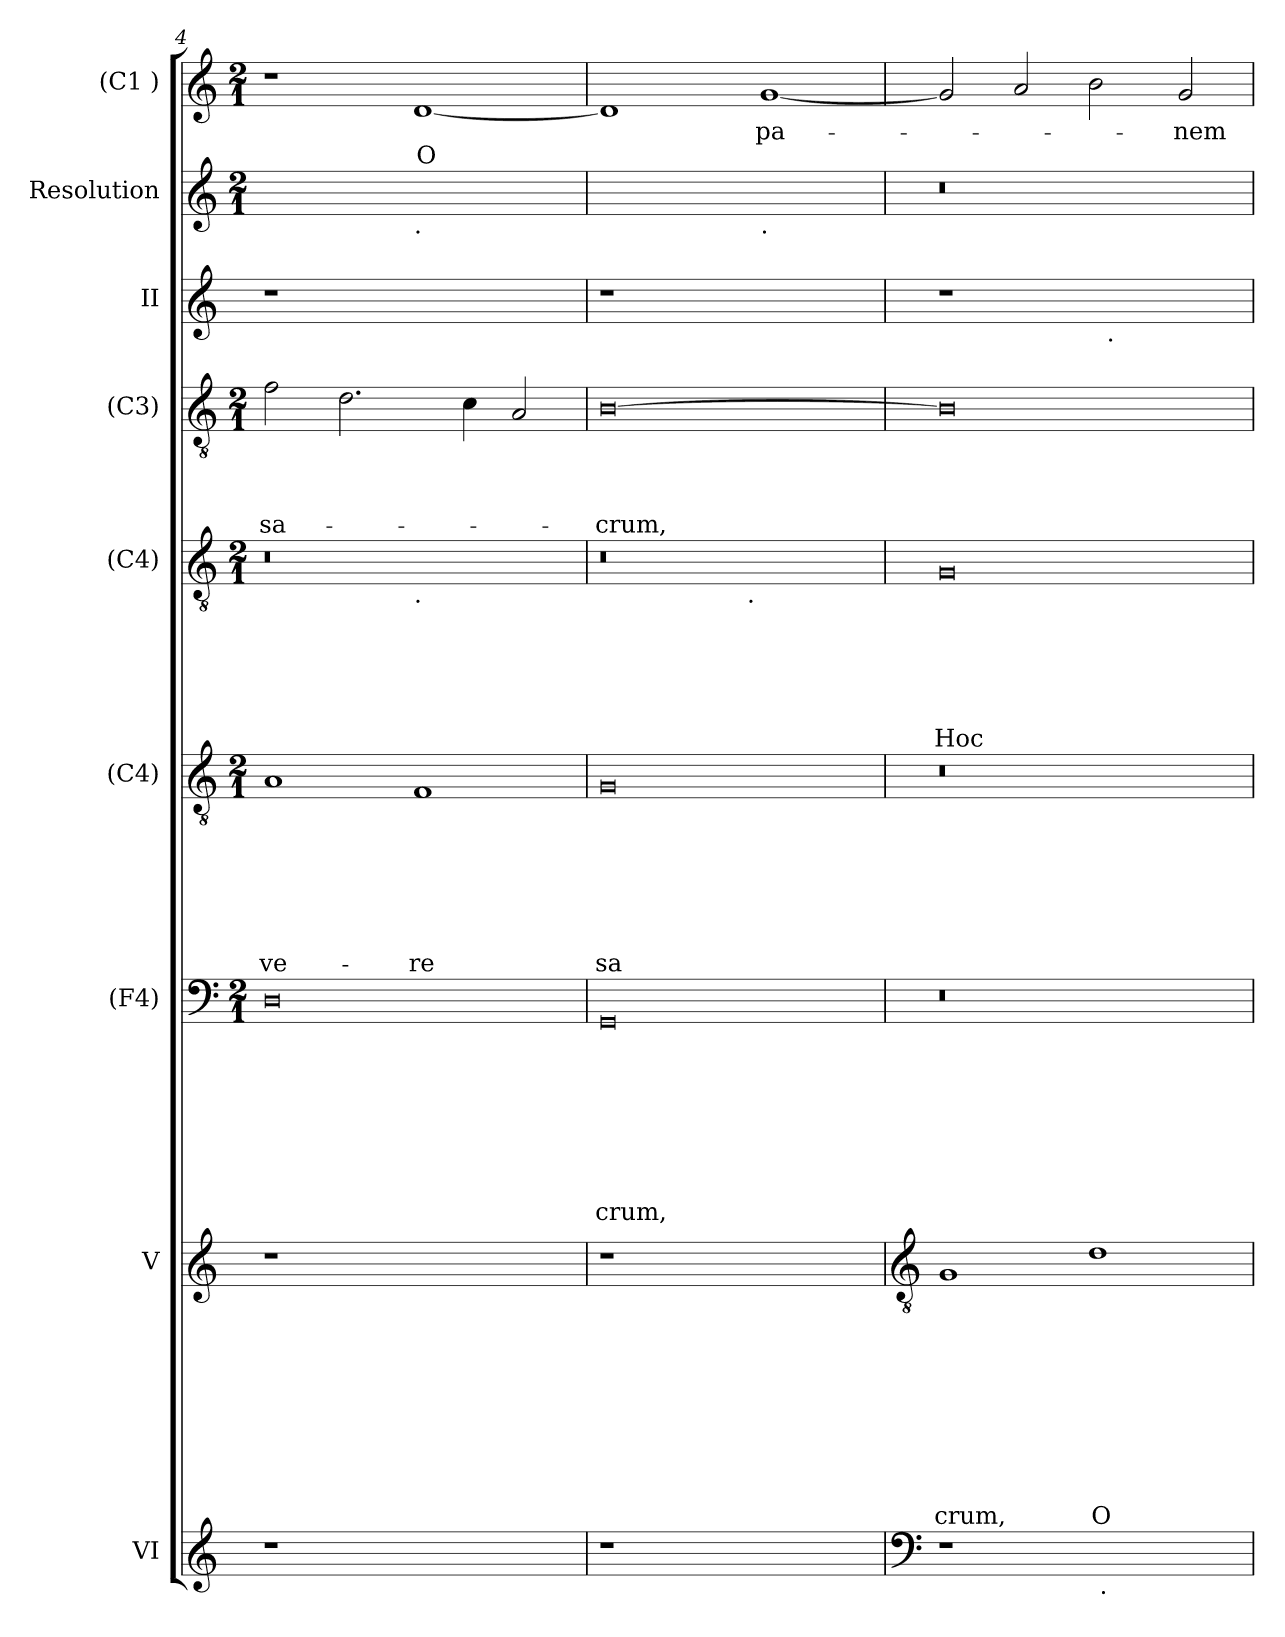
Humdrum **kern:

**kern	**kern	**text	**text	**text	**text	**text	**text	**text	**text	**text	**kern	**text	**text	**text	**text	**text	**text	**text	**text	**kern	**text	**text	**text	**text	**text	**text	**text	**kern	**text	**text	**text	**text	**text	**text	**kern	**text	**text	**text	**text	**kern	**kern	**kern	**text	**text
*part9	*part8	*part8	*part8	*part8	*part8	*part8	*part8	*part8	*part8	*part8	*part7	*part7	*part7	*part7	*part7	*part7	*part7	*part7	*part7	*part6	*part6	*part6	*part6	*part6	*part6	*part6	*part6	*part5	*part5	*part5	*part5	*part5	*part5	*part5	*part4	*part4	*part4	*part4	*part4	*part3	*part2	*part1	*part1	*part1
*staff9	*staff8	*staff8	*staff8	*staff8	*staff8	*staff8	*staff8	*staff8	*staff8	*staff8	*staff7	*staff7	*staff7	*staff7	*staff7	*staff7	*staff7	*staff7	*staff7	*staff6	*staff6	*staff6	*staff6	*staff6	*staff6	*staff6	*staff6	*staff5	*staff5	*staff5	*staff5	*staff5	*staff5	*staff5	*staff4	*staff4	*staff4	*staff4	*staff4	*staff3	*staff2	*staff1	*staff1	*staff1
*I"VI	*I"V	*	*	*	*	*	*	*	*	*	*I"(F4)	*	*	*	*	*	*	*	*	*I"(C4)	*	*	*	*	*	*	*	*I"(C4)	*	*	*	*	*	*	*I"(C3)	*	*	*	*	*I"II	*I"Resolution	*I"(C1 )	*	*
*I'VI	*I'V	*	*	*	*	*	*	*	*	*	*	*	*	*	*	*	*	*	*	*	*	*	*	*	*	*	*	*	*	*	*	*	*	*	*	*	*	*	*	*I'II	*	*	*	*
*clefG2	*clefG2	*	*	*	*	*	*	*	*	*	*clefF4	*	*	*	*	*	*	*	*	*clefGv2	*	*	*	*	*	*	*	*clefGv2	*	*	*	*	*	*	*clefGv2	*	*	*	*	*clefG2	*clefG2	*clefG2	*	*
*k[]	*k[]	*	*	*	*	*	*	*	*	*	*k[]	*	*	*	*	*	*	*	*	*k[]	*	*	*	*	*	*	*	*k[]	*	*	*	*	*	*	*k[]	*	*	*	*	*k[]	*k[]	*k[]	*	*
*C:	*C:	*	*	*	*	*	*	*	*	*	*C:	*	*	*	*	*	*	*	*	*C:	*	*	*	*	*	*	*	*C:	*	*	*	*	*	*	*C:	*	*	*	*	*C:	*C:	*C:	*	*
*	*	*	*	*	*	*	*	*	*	*	*M2/1	*	*	*	*	*	*	*	*	*M2/1	*	*	*	*	*	*	*	*M2/1	*	*	*	*	*	*	*M2/1	*	*	*	*	*	*M2/1	*M2/1	*	*
=4	=4	=4	=4	=4	=4	=4	=4	=4	=4	=4	=4	=4	=4	=4	=4	=4	=4	=4	=4	=4	=4	=4	=4	=4	=4	=4	=4	=4	=4	=4	=4	=4	=4	=4	=4	=4	=4	=4	=4	=4	=4	=4	=4	=4
!	!	!	!	!	!	!	!	!	!	!	!	!	!	!	!	!	!	!	!	!	!	!	!	!	!	!	!LO:LY:b	!	!	!	!	!	!	!	!	!	!	!	!LO:LY:b	!	!	!	!	!
*	*	*	*	*	*	*	*	*	*	*	*	*	*	*	*	*	*	*	*	*	*	*	*	*	*	*	*	*^	*	*	*	*	*	*	*	*	*	*	*	*	*	*	*	*
1r	1r	.	.	.	.	.	.	.	.	.	0D	.	.	.	.	.	.	.	.	1A	.	.	.	.	.	.	ve-	0r	1ryy	.	.	.	.	.	.	2f\	.	.	.	sa-	1r	1ryy	1r	.	.
.	.	.	.	.	.	.	.	.	.	.	.	.	.	.	.	.	.	.	.	.	.	.	.	.	.	.	.	.	.	.	.	.	.	.	.	2.d\	.	.	.	.	.	.	.	.	.
!	!	!	!	!	!	!	!	!	!	!	!	!	!	!	!	!	!	!	!	!	!	!	!	!	!	!	!	!	!	!	!	!	!	!	!	!	!	!	!	!	!	!LO:TX:b:t=.	!	!	!
!	!	!	!	!	!	!	!	!	!	!	!	!	!	!	!	!	!	!	!	!	!	!	!	!	!	!	!	!	!LO:TX:b:t=.	!	!	!	!	!	!	!	!	!	!	!	!	!	!	!	!
!	!	!	!	!	!	!	!	!	!	!	!	!	!	!	!	!	!	!	!	!	!	!	!	!	!	!	!LO:LY:b	!	!	!	!	!	!	!	!	!	!	!	!	!	!	!	!	!	!LO:LY:b
1ryy	1ryy	.	.	.	.	.	.	.	.	.	.	.	.	.	.	.	.	.	.	1F	.	.	.	.	.	.	-re	.	1ryy	.	.	.	.	.	.	.	.	.	.	.	1ryy	4ryy	[<1d	.	O
.	.	.	.	.	.	.	.	.	.	.	.	.	.	.	.	.	.	.	.	.	.	.	.	.	.	.	.	.	.	.	.	.	.	.	.	4c\	.	.	.	.	.	2.ryy	.	.	.
.	.	.	.	.	.	.	.	.	.	.	.	.	.	.	.	.	.	.	.	.	.	.	.	.	.	.	.	.	.	.	.	.	.	.	.	2A/	.	.	.	.	.	.	.	.	.
=5	=5	=5	=5	=5	=5	=5	=5	=5	=5	=5	=5	=5	=5	=5	=5	=5	=5	=5	=5	=5	=5	=5	=5	=5	=5	=5	=5	=5	=5	=5	=5	=5	=5	=5	=5	=5	=5	=5	=5	=5	=5	=5	=5	=5	=5
!	!	!	!	!	!	!	!	!	!	!	!	!	!	!	!	!	!	!	!LO:LY:b	!	!	!	!	!	!	!	!LO:LY:b:rj	!	!	!	!	!	!	!	!	!	!	!	!	!LO:LY:b	!	!	!	!	!
1r	1r	.	.	.	.	.	.	.	.	.	0GG	.	.	.	.	.	.	.	-crum,	0G	.	.	.	.	.	.	sa-	0r	2ryy	.	.	.	.	.	.	[<0B	.	.	.	-crum,	1r	1ryy	1d]	.	.
.	.	.	.	.	.	.	.	.	.	.	.	.	.	.	.	.	.	.	.	.	.	.	.	.	.	.	.	.	4...ryy	.	.	.	.	.	.	.	.	.	.	.	.	.	.	.	.
!	!	!	!	!	!	!	!	!	!	!	!	!	!	!	!	!	!	!	!	!	!	!	!	!	!	!	!	!	!LO:TX:b:t=.	!	!	!	!	!	!	!	!	!	!	!	!	!	!	!	!
.	.	.	.	.	.	.	.	.	.	.	.	.	.	.	.	.	.	.	.	.	.	.	.	.	.	.	.	.	1ryy	.	.	.	.	.	.	.	.	.	.	.	.	.	.	.	.
!	!	!	!	!	!	!	!	!	!	!	!	!	!	!	!	!	!	!	!	!	!	!	!	!	!	!	!	!	!	!	!	!	!	!	!	!	!	!	!	!	!	!LO:TX:b:t=.	!	!	!
!	!	!	!	!	!	!	!	!	!	!	!	!	!	!	!	!	!	!	!	!	!	!	!	!	!	!	!	!	!	!	!	!	!	!	!	!	!	!	!	!	!	!	!	!LO:LY:b	!
1ryy	1ryy	.	.	.	.	.	.	.	.	.	.	.	.	.	.	.	.	.	.	.	.	.	.	.	.	.	.	.	.	.	.	.	.	.	.	.	.	.	.	.	1ryy	1ryy	[<1g	pa-	.
.	.	.	.	.	.	.	.	.	.	.	.	.	.	.	.	.	.	.	.	.	.	.	.	.	.	.	.	.	32ryy	.	.	.	.	.	.	.	.	.	.	.	.	.	.	.	.
*	*	*	*	*	*	*	*	*	*	*	*	*	*	*	*	*	*	*	*	*	*	*	*	*	*	*	*	*v	*v	*	*	*	*	*	*	*	*	*	*	*	*	*	*	*	*
!!LO:LB:g=z
=6	=6	=6	=6	=6	=6	=6	=6	=6	=6	=6	=6	=6	=6	=6	=6	=6	=6	=6	=6	=6	=6	=6	=6	=6	=6	=6	=6	=6	=6	=6	=6	=6	=6	=6	=6	=6	=6	=6	=6	=6	=6	=6	=6	=6
*clefF4	*clefGv2	*	*	*	*	*	*	*	*	*	*	*	*	*	*	*	*	*	*	*	*	*	*	*	*	*	*	*	*	*	*	*	*	*	*	*	*	*	*	*	*	*	*	*
*	*	*	*	*	*	*	*	*	*	*	*	*	*	*	*	*	*	*	*	*	*	*	*	*	*	*	*	*^	*	*	*	*	*	*	*	*	*	*	*	*	*	*	*	*
!	!	!	!	!	!	!	!	!	!	!LO:LY:b	!	!	!	!	!	!	!	!	!	!	!	!	!	!	!	!	!	!	!	!	!	!	!	!	!LO:LY:b	!	!	!	!	!	!	!	!	!	!
*	*	*	*	*	*	*	*	*	*	*	*	*	*	*	*	*	*	*	*	*	*	*	*	*	*	*	*	*v	*v	*	*	*	*	*	*	*	*	*	*	*	*	*	*	*	*
1r	1G	.	.	.	.	.	.	.	.	crum,	0r	.	.	.	.	.	.	.	.	0r	.	.	.	.	.	.	.	0G	.	.	.	.	.	Hoc	0B]	.	.	.	.	1r	0r	2g/]	.	.
.	.	.	.	.	.	.	.	.	.	.	.	.	.	.	.	.	.	.	.	.	.	.	.	.	.	.	.	.	.	.	.	.	.	.	.	.	.	.	.	.	.	2a/	.	.
!	!	!	!	!	!	!	!	!	!	!LO:LY:b	!	!	!	!	!	!	!	!	!	!	!	!	!	!	!	!	!	!	!	!	!	!	!	!	!	!	!	!	!	!	!	!	!	!
48ryy	1d	.	.	.	.	.	.	.	.	O	.	.	.	.	.	.	.	.	.	.	.	.	.	.	.	.	.	.	.	.	.	.	.	.	.	.	.	.	.	32ryy	.	2b\	.	.
!LO:TX:b:t=.	!	!	!	!	!	!	!	!	!	!	!	!	!	!	!	!	!	!	!	!	!	!	!	!	!	!	!	!	!	!	!	!	!	!	!	!	!	!	!	!	!	!	!	!
48%47ryy	.	.	.	.	.	.	.	.	.	.	.	.	.	.	.	.	.	.	.	.	.	.	.	.	.	.	.	.	.	.	.	.	.	.	.	.	.	.	.	.	.	.	.	.
!	!	!	!	!	!	!	!	!	!	!	!	!	!	!	!	!	!	!	!	!	!	!	!	!	!	!	!	!	!	!	!	!	!	!	!	!	!	!	!	!LO:TX:b:t=.	!	!	!	!
.	.	.	.	.	.	.	.	.	.	.	.	.	.	.	.	.	.	.	.	.	.	.	.	.	.	.	.	.	.	.	.	.	.	.	.	.	.	.	.	32%31ryy	.	.	.	.
!	!	!	!	!	!	!	!	!	!	!	!	!	!	!	!	!	!	!	!	!	!	!	!	!	!	!	!	!	!	!	!	!	!	!	!	!	!	!	!	!	!	!	!LO:LY:b	!
.	.	.	.	.	.	.	.	.	.	.	.	.	.	.	.	.	.	.	.	.	.	.	.	.	.	.	.	.	.	.	.	.	.	.	.	.	.	.	.	.	.	2g/	-nem	.
=	=	=	=	=	=	=	=	=	=	=	=	=	=	=	=	=	=	=	=	=	=	=	=	=	=	=	=	=	=	=	=	=	=	=	=	=	=	=	=	=	=	=	=	=
*-	*-	*-	*-	*-	*-	*-	*-	*-	*-	*-	*-	*-	*-	*-	*-	*-	*-	*-	*-	*-	*-	*-	*-	*-	*-	*-	*-	*-	*-	*-	*-	*-	*-	*-	*-	*-	*-	*-	*-	*-	*-	*-	*-	*-
